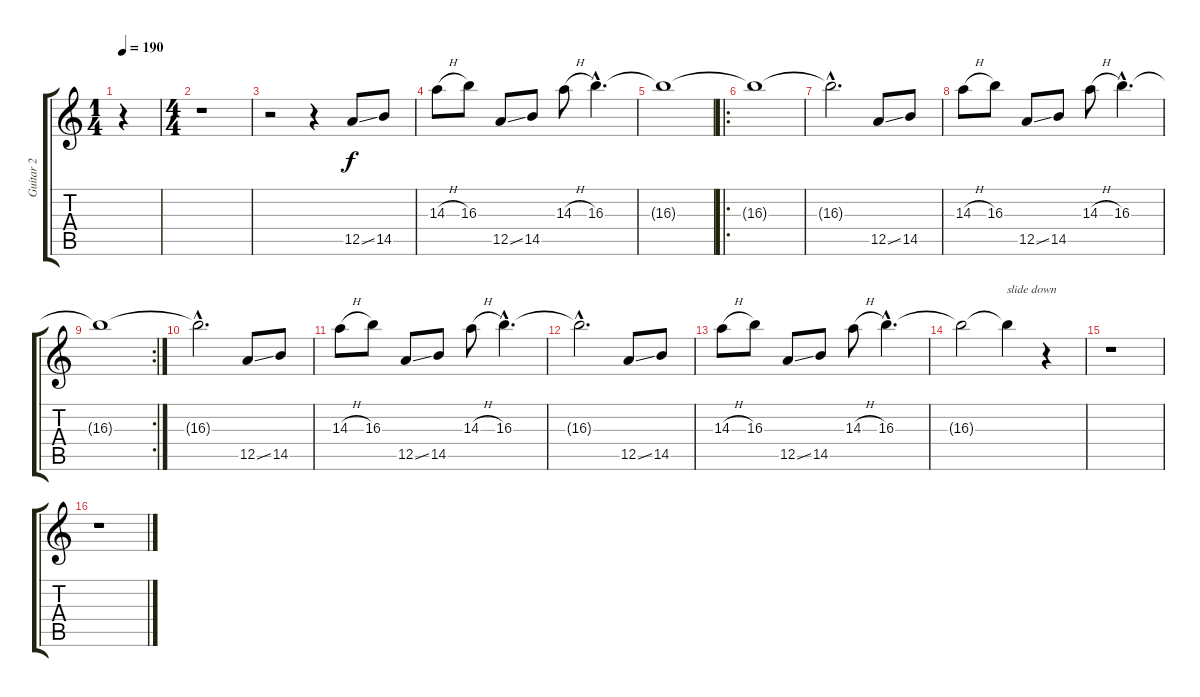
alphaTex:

\track ("Guitar 2" "Guitar 2") {instrument overdrivenguitar}
\staff {score tabs}
\tuning (E4 B3 G3 D3 A2 B1) {hide}
\ts (1 4)
\tempo 190
\clef g2
\ks c
r.4{dy f instrument overdrivenguitar} |
\ts (4 4)
r.1 |
r.2 r.4 12.5{ss}.8 14.5.8 |
14.3{h}.8 16.3.8 12.5{ss}.8 14.5.8 14.3{h}.8 16.3{hac}.4{d} |
16.3{t}.1 |
\ro
16.3{t}.1 |
16.3{hac t}.2{d} 12.5{ss}.8 14.5.8 |
14.3{h}.8 16.3.8 12.5{ss}.8 14.5.8 14.3{h}.8 16.3{hac}.4{d} |
\rc 2
16.3{t}.1 |
16.3{hac t}.2{d} 12.5{ss}.8 14.5.8 |
14.3{h}.8 16.3.8 12.5{ss}.8 14.5.8 14.3{h}.8 16.3{hac}.4{d} |
16.3{hac t}.2{d} 12.5{ss}.8 14.5.8 |
14.3{h}.8 16.3.8 12.5{ss}.8 14.5.8 14.3{h}.8 16.3{hac}.4{d} |
16.3{t}.2 16.3{t}.4{txt "slide down"} r.4 |
r.1 |
r.1
